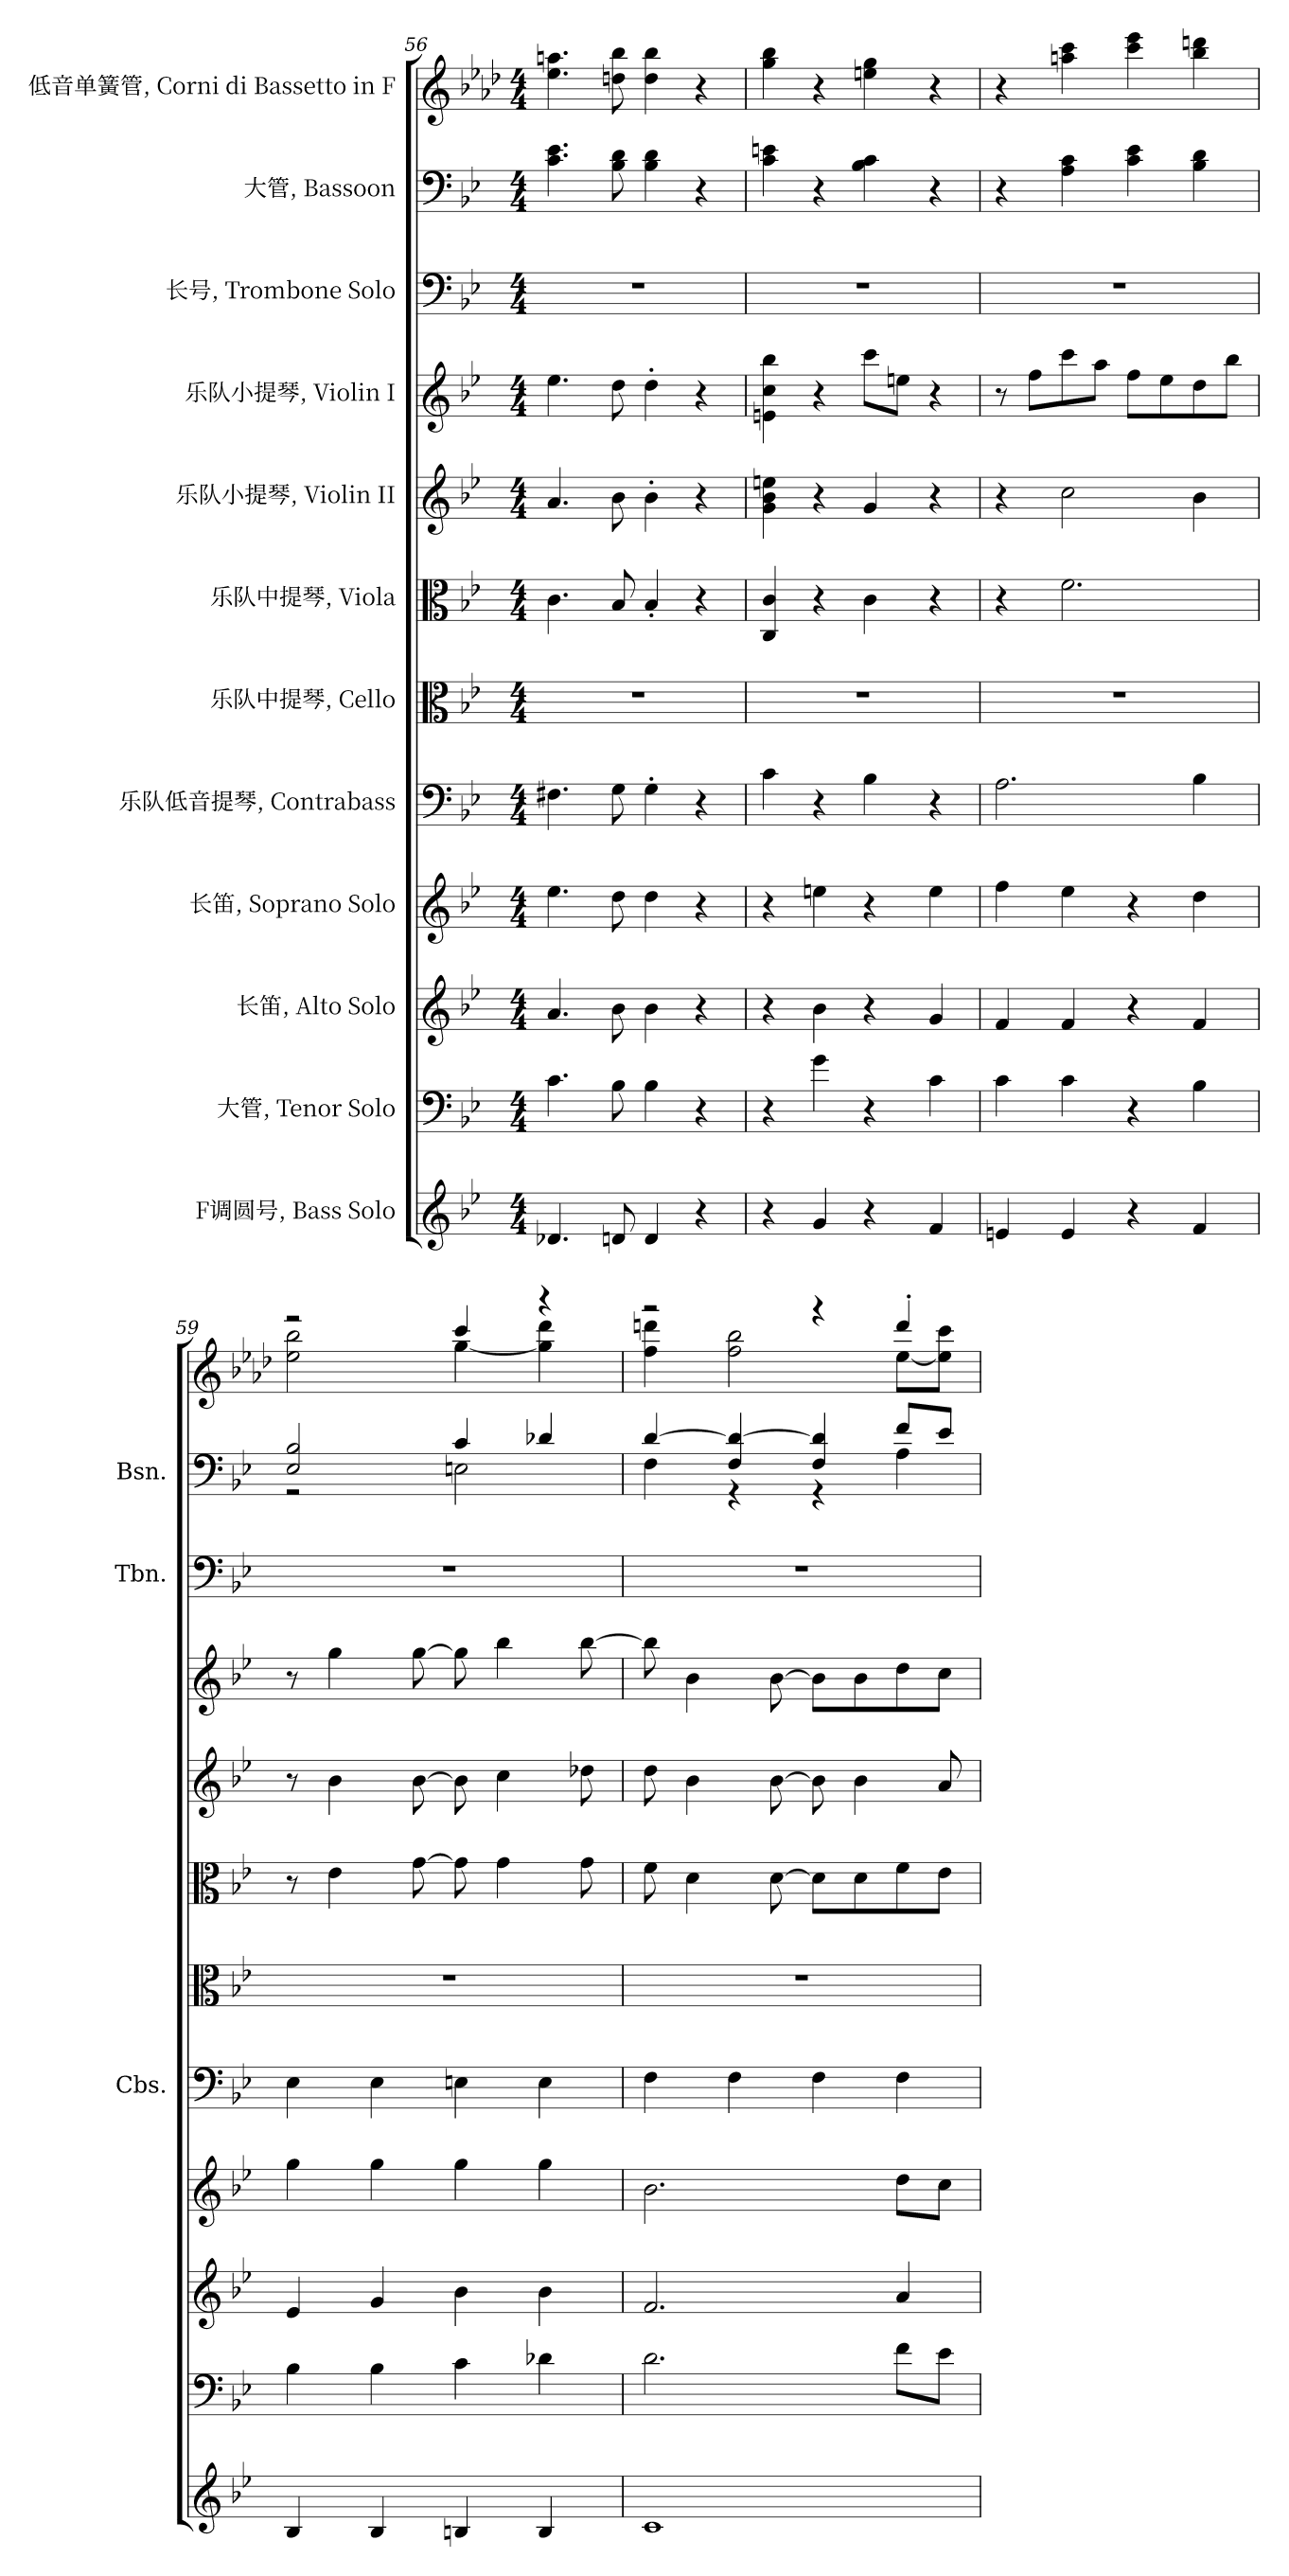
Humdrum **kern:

**kern	**kern	**kern	**kern	**kern	**kern	**kern	**kern	**kern	**kern	**kern	**kern
*part12	*part11	*part10	*part9	*part8	*part7	*part6	*part5	*part4	*part3	*part2	*part1
*staff12	*staff11	*staff10	*staff9	*staff8	*staff7	*staff6	*staff5	*staff4	*staff3	*staff2	*staff1
*I"F调圆号, Bass Solo	*I"大管, Tenor Solo	*I"长笛, Alto Solo	*I"长笛, Soprano Solo	*I"乐队低音提琴, Contrabass	*I"乐队中提琴, Cello	*I"乐队中提琴, Viola	*I"乐队小提琴, Violin II	*I"乐队小提琴, Violin I	*I"长号, Trombone Solo	*I"大管, Bassoon	*I"低音单簧管, Corni di Bassetto in F
*	*	*	*	*I'Cbs.	*	*	*	*	*I'Tbn.	*I'Bsn.	*
*clefG2	*clefF4	*clefG2	*clefG2	*clefF4	*clefC3	*clefC3	*clefG2	*clefG2	*clefF4	*clefF4	*clefG2
*ITrd4c7	*	*	*	*ITrd7c12	*	*	*	*	*	*	*ITrd8c14
*k[b-e-a-]	*k[b-e-]	*k[b-e-]	*k[b-e-]	*k[b-e-]	*k[b-e-]	*k[b-e-]	*k[b-e-]	*k[b-e-]	*k[b-e-]	*k[b-e-]	*k[b-e-a-d-]
*M4/4	*M4/4	*M4/4	*M4/4	*M4/4	*M4/4	*M4/4	*M4/4	*M4/4	*M4/4	*M4/4	*M4/4
=56	=56	=56	=56	=56	=56	=56	=56	=56	=56	=56	=56
4.G-X/	4.c\	4.a/	4.ee-\	4.FF#X\	1r	4.c\	4.a/	4.ee-\	1r	4.c\ 4.e-\	4.e-\ 4.an\
8Gn/	8B-\	8b-\	8dd\	8GG\	.	8B-/	8b-\	8dd\	.	8B-\ 8d\	8dn\ 8b-\
4G/	4B-\	4b-\	4dd\	4GG'\	.	4B-'/	4b-'\	4dd'\	.	4B-\ 4d\	4d\ 4b-\
4r	4r	4r	4r	4r	.	4r	4r	4r	.	4r	4r
=57	=57	=57	=57	=57	=57	=57	=57	=57	=57	=57	=57
4r	4r	4r	4r	4C\	1r	4C/ 4c/	4g\ 4b-\ 4een\	4en\ 4cc\ 4bb-\	1r	4c\ 4en\	4g\ 4b-\
4c/	4g\	4b-\	4een\	4r	.	4r	4r	4r	.	4r	4r
4r	4r	4r	4r	4BB-\	.	4c\	4g/	8ccc\L	.	4B-\ 4c\	4en\ 4g\
.	.	.	.	.	.	.	.	8een\J	.	.	.
4B-/	4c\	4g/	4ee\	4r	.	4r	4r	4r	.	4r	4r
!!LO:PB:g=z
=58	=58	=58	=58	=58	=58	=58	=58	=58	=58	=58	=58
4An/	4c\	4f/	4ff\	2.AA\	1r	4r	4r	8r	1r	4r	4r
.	.	.	.	.	.	.	.	8ff\L	.	.	.
4A/	4c\	4f/	4ee-\	.	.	2.f\	2cc\	8ccc\	.	4A\ 4c\	4an\ 4cc\
.	.	.	.	.	.	.	.	8aa\J	.	.	.
4r	4r	4r	4r	.	.	.	.	8ff\L	.	4c\ 4e-\	4cc\ 4ee-\
.	.	.	.	.	.	.	.	8ee-\	.	.	.
4B-/	4B-\	4f/	4dd\	4BB-\	.	.	4b-\	8dd\	.	4B-\ 4d\	4b-\ 4ddn\
.	.	.	.	.	.	.	.	8bb-\J	.	.	.
=59	=59	=59	=59	=59	=59	=59	=59	=59	=59	=59	=59
*	*	*	*	*	*	*	*	*	*	*^	*^
4E-/	4B-\	4e-/	4gg\	4EE-\	1r	8r	8r	8r	1r	2E-/ 2B-/	2r	2r	2e-\ 2b-\
.	.	.	.	.	.	4e-\	4b-\	4gg\	.	.	.	.	.
4E-/	4B-\	4g/	4gg\	4EE-\	.	.	.	.	.	.	.	.	.
.	.	.	.	.	.	[8g\	[8b-\	[8gg\	.	.	.	.	.
4En/	4c\	4b-\	4gg\	4EEn\	.	8g\]	8b-\]	8gg\]	.	4c/	2En\	4cc/	[4g\
.	.	.	.	.	.	4g\	4cc\	4bb-\	.	.	.	.	.
4E/	4d-X\	4b-\	4gg\	4EE\	.	.	.	.	.	4d-X/	.	4r	4g\] 4dd-\
.	.	.	.	.	.	8g\	8dd-X\	[8bb-\	.	.	.	.	.
=60	=60	=60	=60	=60	=60	=60	=60	=60	=60	=60	=60	=60	=60
1F	2.d\	2.f/	2.b-\	4FF\	1r	8f\	8dd\	8bb-\]	1r	[4d/	4F\	2r	4f\ 4ddn\
.	.	.	.	.	.	4d\	4b-\	4b-\	.	.	.	.	.
.	.	.	.	4FF\	.	.	.	.	.	4F/ 4d/_	4r	.	2f\ 2b-\
.	.	.	.	.	.	[8d\	[8b-\	[8b-\	.	.	.	.	.
.	.	.	.	4FF\	.	8d\L]	8b-\]	8b-\L]	.	4F/ 4d/]	4r	4r	.
.	.	.	.	.	.	8d\	4b-\	8b-\	.	.	.	.	.
.	8f\L	4a/	8dd\L	4FF\	.	8f\	.	8dd\	.	8f/L	4A\	4dd'/	[8e-\L
.	8e-\J	.	8cc\J	.	.	8e-\J	8a/	8cc\J	.	8e-/J	.	.	8e-\] 8cc\J
*	*	*	*	*	*	*	*	*	*	*v	*v	*	*
*	*	*	*	*	*	*	*	*	*	*	*v	*v
=	=	=	=	=	=	=	=	=	=	=	=
*-	*-	*-	*-	*-	*-	*-	*-	*-	*-	*-	*-
